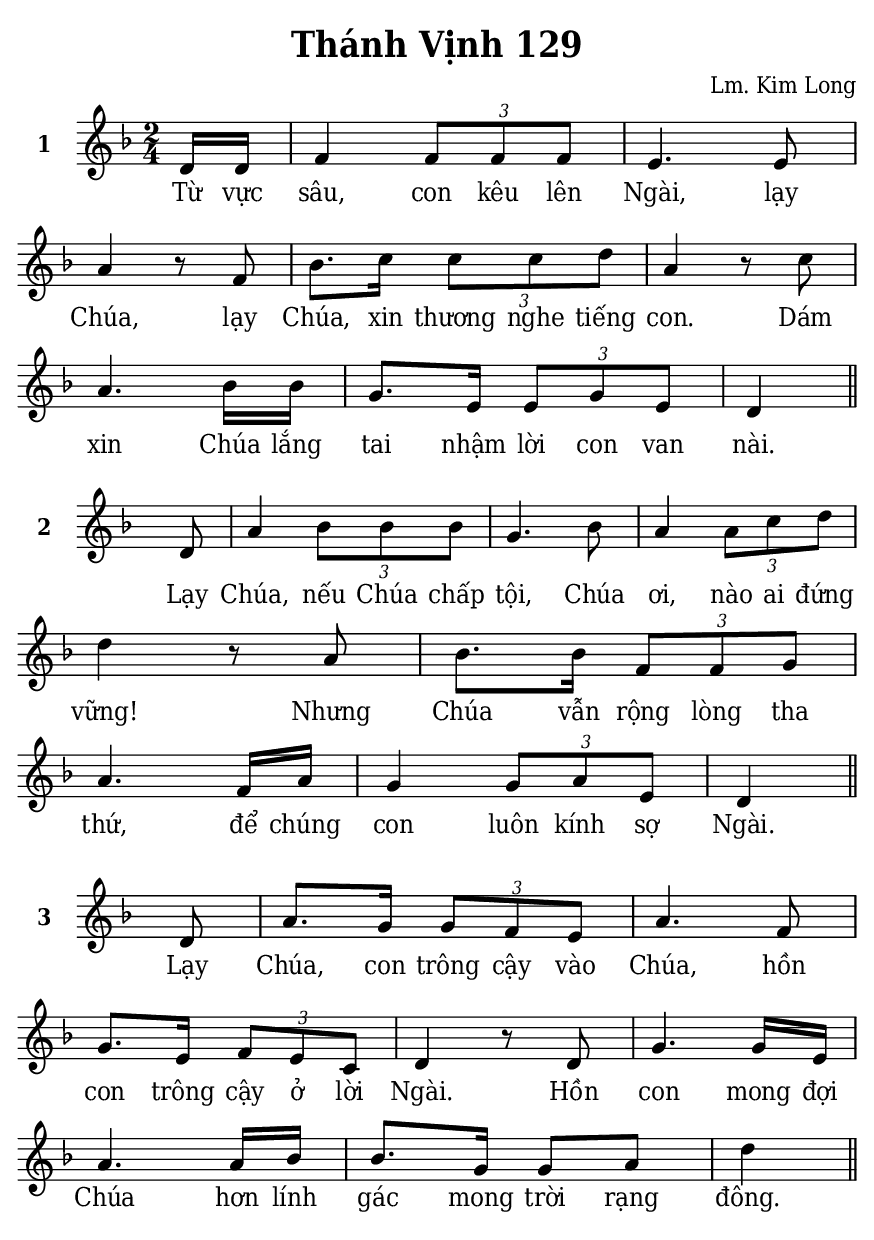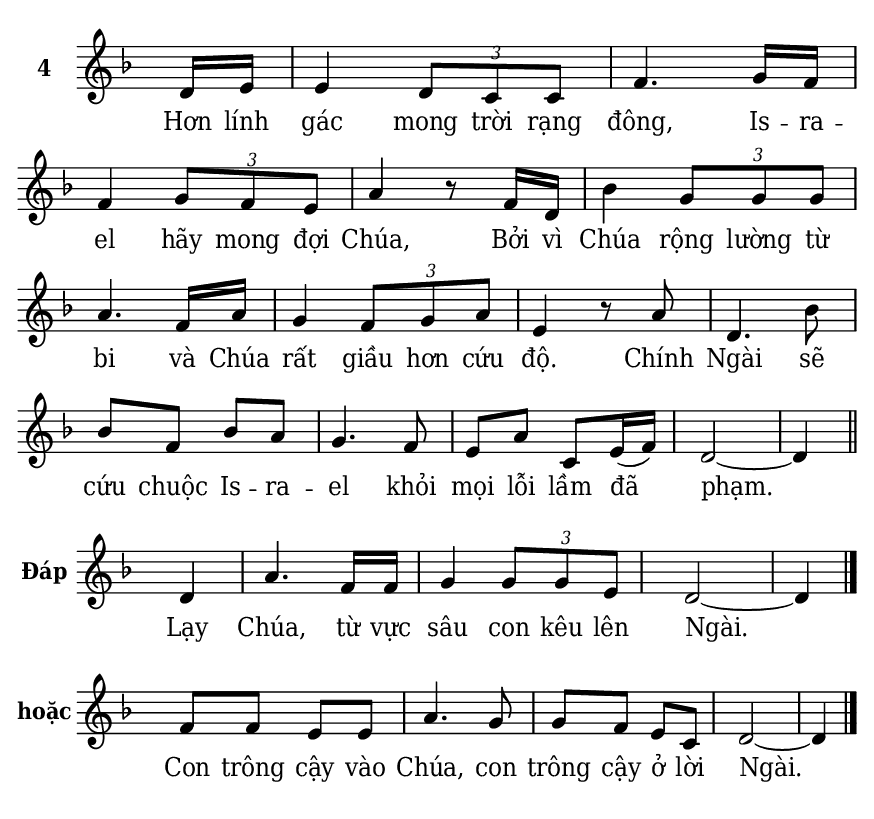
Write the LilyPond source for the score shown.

% Cài đặt chung
\version "2.22.1"
\include "english.ly"

\header {
  title = "Thánh Vịnh 129"
  composer = "Lm. Kim Long"
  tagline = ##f
}

% Nhạc
nhacMauMot = \relative c' {
  \key f \major
  \time 2/4
  \partial 8 d16 d |
  f4 \tuplet 3/2 { f8 f f } |
  e4. e8 |
  a4 r8 f |
  bf8. c16 \tuplet 3/2 { c8 c d } |
  a4 r8 c |
  a4. bf16 bf |
  g8. e16 \tuplet 3/2 { e8 g e } |
  d4 \bar "||"
}

nhacMauHai = \relative c' {
  \key f \major
  \time 2/4
  \partial 8 d8 |
  a'4 \tuplet 3/2 { bf8 bf bf } |
  g4. bf8 |
  a4 \tuplet 3/2 { a8 c d } |
  d4 r8 a |
  bf8. bf16 \tuplet 3/2 { f8 f g } |
  a4. f16 a |
  g4 \tuplet 3/2 { g8 a e } |
  d4 \bar "||"
}

nhacMauBa = \relative c' {
  \key f \major
  \time 2/4
  \partial 8 d8 |
  a'8. g16 \tuplet 3/2 { g8 f e } |
  a4. f8 |
  g8. e16 \tuplet 3/2 { f8 e c } |
  d4 r8 d |
  g4. g16 e |
  a4. a16 bf |
  bf8. g16 g8 a |
  d4 \bar "||"
}

nhacMauBon = \relative c' {
  \key f \major
  \time 2/4
  \partial 8 d16 e |
  e4 \tuplet 3/2 { d8 c c } |
  f4. g16 f |
  f4 \tuplet 3/2 { g8 f e } |
  a4 r8 f16 d |
  bf'4 \tuplet 3/2 { g8 g g } |
  a4. f16 a |
  g4 \tuplet 3/2 { f8 g a } |
  e4 r8 a |
  d,4. bf'8 |
  bf f bf a |
  g4. f8 |
  e a c, e16 (f) |
  d2 ~ |
  d4 \bar "||"
}

nhacMauNam = \relative c' {
  \key f \major
  \time 2/4
  \partial 4 d4 |
  a'4. f16 f |
  g4 \tuplet 3/2 { g8 g e } |
  d2 ~ |
  d4 \bar "|."
}

nhacMauSau = \relative c' {
  \key f \major
  \time 2/4
  f8 f e e |
  a4. g8 |
  g f e c |
  d2 ~ |
  d4 \bar "|."
}

% Lời
loiMauMot = \lyricmode {
  Từ vực sâu, con kêu lên Ngài, lạy Chúa,
  lạy Chúa, xin thương nghe tiếng con.
  Dám xin Chúa lắng tai nhậm lời con van nài.
}

loiMauHai = \lyricmode {
  Lạy Chúa, nếu Chúa chấp tội, Chúa ơi,
  nào ai đứng vững!
  Nhưng Chúa vẫn rộng lòng tha thứ,
  để chúng con luôn kính sợ Ngài.
}

loiMauBa = \lyricmode {
  Lạy Chúa, con trông cậy vào Chúa,
  hồn con trông cậy ở lời Ngài.
  Hồn con mong đợi Chúa hơn lính gác mong trời rạng đông.
}

loiMauBon = \lyricmode {
  Hơn lính gác mong trời rạng đông,
  Is -- ra -- el hãy mong đợi Chúa,
  Bởi vì Chúa rộng lường từ bi
  và Chúa rất giầu hơn cứu độ.
  Chính Ngài sẽ cứu chuộc Is -- ra -- el
  khỏi mọi lỗi lầm đã phạm.
}

loiMauNam = \lyricmode {
  Lạy Chúa, từ vực sâu con kêu lên Ngài.
}

loiMauSau = \lyricmode {
  Con trông cậy vào Chúa, con trông cậy ở lời Ngài.
}

% Dàn trang
\paper {
  #(set-paper-size "a5")
  top-margin = 3\mm
  bottom-margin = 3\mm
  left-margin = 3\mm
  right-margin = 3\mm
  indent = #0
  #(define fonts
	 (make-pango-font-tree "Deja Vu Serif Condensed"
	 		       "Deja Vu Serif Condensed"
			       "Deja Vu Serif Condensed"
			       (/ 20 20)))
  print-page-number = ##f
}

\score {
  <<
    \new Staff \with {
      instrumentName = \markup { \bold "1" }}<<
        \clef treble
        \new Voice = beSop {
          \nhacMauMot
        }
      \new Lyrics \lyricsto beSop \loiMauMot
    >>
  >>
  \layout {
    indent = 10
    \override Lyrics.LyricSpace.minimum-distance = #1
    \override Score.BarNumber.break-visibility = ##(#f #f #f)
    \override Score.SpacingSpanner.uniform-stretching = ##t
    ragged-last = ##f
  }
}

\score {
  <<
    \new Staff \with {
      instrumentName = \markup { \bold "2" }}<<
        \clef treble
        \new Voice = beSop {
          \nhacMauHai
        }
      \new Lyrics \lyricsto beSop \loiMauHai
    >>
  >>
  \layout {
    indent = 10
    \override Staff.TimeSignature.transparent = ##t
    \override Lyrics.LyricSpace.minimum-distance = #1
    \override Score.BarNumber.break-visibility = ##(#f #f #f)
    \override Score.SpacingSpanner.uniform-stretching = ##t
    ragged-last = ##f
  }
}

\score {
  <<
    \new Staff \with {
      instrumentName = \markup { \bold "3" }}<<
        \clef treble
        \new Voice = beSop {
          \nhacMauBa
        }
      \new Lyrics \lyricsto beSop \loiMauBa
    >>
  >>
  \layout {
    indent = 10
    \override Staff.TimeSignature.transparent = ##t
    \override Lyrics.LyricSpace.minimum-distance = #1
    \override Score.BarNumber.break-visibility = ##(#f #f #f)
    \override Score.SpacingSpanner.uniform-stretching = ##t
    ragged-last = ##f
  }
}

\score {
  <<
    \new Staff \with {
      instrumentName = \markup { \bold "4" }}<<
        \clef treble
        \new Voice = beSop {
          \nhacMauBon
        }
      \new Lyrics \lyricsto beSop \loiMauBon
    >>
  >>
  \layout {
    indent = 10
    \override Staff.TimeSignature.transparent = ##t
    \override Lyrics.LyricSpace.minimum-distance = #1.2
    \override Score.BarNumber.break-visibility = ##(#f #f #f)
    \override Score.SpacingSpanner.uniform-stretching = ##t
    ragged-last = ##f
  }
}

\score {
  <<
    \new Staff \with {
      instrumentName = \markup { \bold "Đáp" }}<<
        \clef treble
        \new Voice = beSop {
          \nhacMauNam
        }
      \new Lyrics \lyricsto beSop \loiMauNam
    >>
  >>
  \layout {
    indent = 10
    \override Staff.TimeSignature.transparent = ##t
    \override Lyrics.LyricSpace.minimum-distance = #1
    \override Score.BarNumber.break-visibility = ##(#f #f #f)
    \override Score.SpacingSpanner.uniform-stretching = ##t
    ragged-last = ##f
  }
}

\score {
  <<
    \new Staff \with {
      instrumentName = \markup { \bold "hoặc" }}<<
        \clef treble
        \new Voice = beSop {
          \nhacMauSau
        }
      \new Lyrics \lyricsto beSop \loiMauSau
    >>
  >>
  \layout {
    indent = 10
    \override Staff.TimeSignature.transparent = ##t
    \override Lyrics.LyricSpace.minimum-distance = #1
    \override Score.BarNumber.break-visibility = ##(#f #f #f)
    \override Score.SpacingSpanner.uniform-stretching = ##t
    ragged-last = ##f
  }
}
